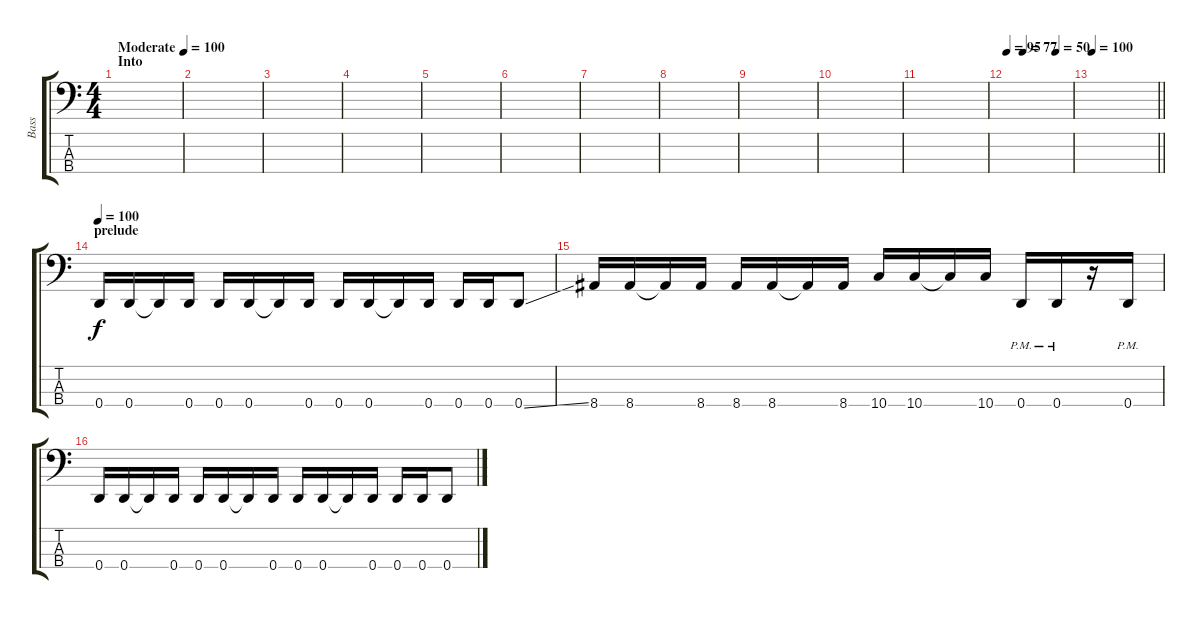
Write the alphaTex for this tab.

\track ("Bass" "Bass") {instrument electricbasspick}
\staff {score tabs}
\tuning (G2 D2 A1 D1) {hide}
\ts (4 4)
\section ("" "Into")
\tempo (100 "Moderate")
\clef f4
\ks c
|
|
|
|
|
|
|
|
|
|
|
\tempo 95
\tempo (77 0.25)
\tempo (30 0.75)
\tempo (50 0.75)
|
\tempo 100
\barLineRight lightlight
|
\section ("" "prelude")
\tempo 100
0.4.16 0.4.16 0.4{t}.16 0.4.16 0.4.16 0.4.16 0.4{t}.16 0.4.16 0.4.16 0.4.16 0.4{t}.16 0.4.16 0.4.16 0.4.16 0.4{ss}.8 |
8.4.16 8.4.16 8.4{t}.16 8.4.16 8.4.16 8.4.16 8.4{t}.16 8.4.16 10.4.16 10.4.16 10.4{t}.16 10.4.16 0.4{pm}.16 0.4{pm}.16 r.16 0.4{pm}.16 |
0.4.16 0.4.16 0.4{t}.16 0.4.16 0.4.16 0.4.16 0.4{t}.16 0.4.16 0.4.16 0.4.16 0.4{t}.16 0.4.16 0.4.16 0.4.16 0.4{ss}.8
